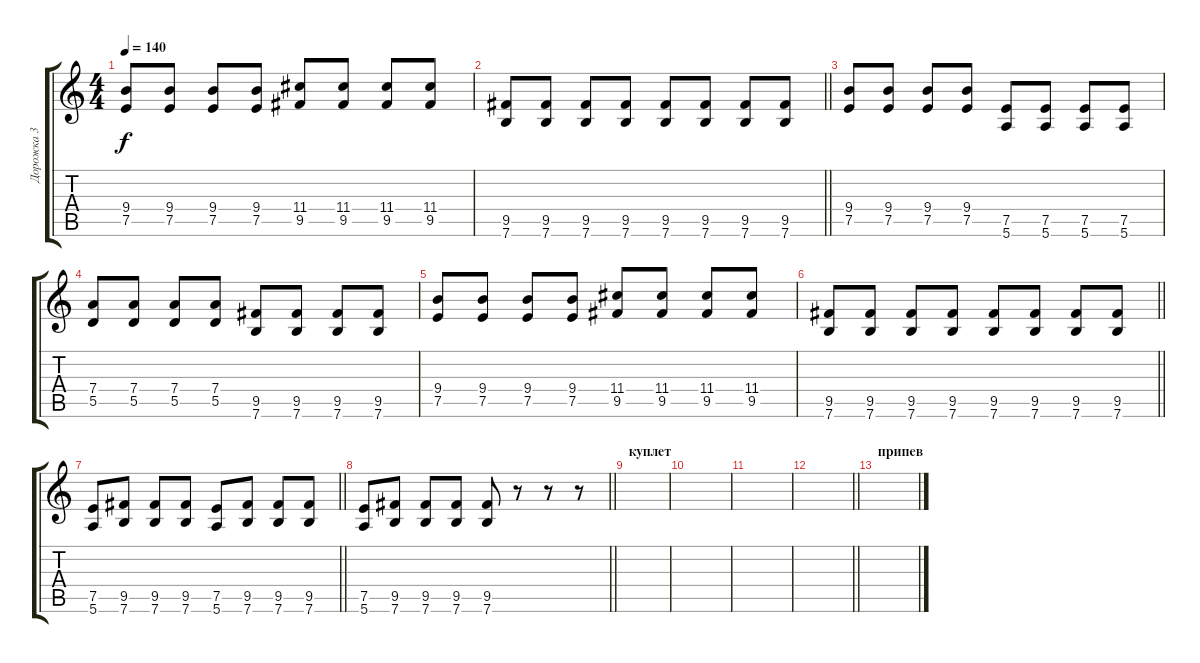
\track ("Дорожка 3" "Дорожка 3") {instrument distortionguitar}
\staff {score tabs}
\tuning (E4 B3 G3 D3 A2 E2) {hide}
\ts (4 4)
\tempo 140
\clef g2
\ks c
(9.4 7.5).8{dy f} (9.4 7.5).8 (9.4 7.5).8 (9.4 7.5).8 (11.4 9.5).8 (11.4 9.5).8 (11.4 9.5).8 (11.4 9.5).8 |
\barLineRight lightlight
(9.5 7.6).8 (9.5 7.6).8 (9.5 7.6).8 (9.5 7.6).8 (9.5 7.6).8 (9.5 7.6).8 (9.5 7.6).8 (9.5 7.6).8 |
(9.4 7.5).8 (9.4 7.5).8 (9.4 7.5).8 (9.4 7.5).8 (7.5 5.6).8 (7.5 5.6).8 (7.5 5.6).8 (7.5 5.6).8 |
(7.4 5.5).8 (7.4 5.5).8 (7.4 5.5).8 (7.4 5.5).8 (9.5 7.6).8 (9.5 7.6).8 (9.5 7.6).8 (9.5 7.6).8 |
(9.4 7.5).8 (9.4 7.5).8 (9.4 7.5).8 (9.4 7.5).8 (11.4 9.5).8 (11.4 9.5).8 (11.4 9.5).8 (11.4 9.5).8 |
\barLineRight lightlight
(9.5 7.6).8 (9.5 7.6).8 (9.5 7.6).8 (9.5 7.6).8 (9.5 7.6).8 (9.5 7.6).8 (9.5 7.6).8 (9.5 7.6).8 |
\barLineRight lightlight
(7.5 5.6).8 (9.5 7.6).8 (9.5 7.6).8 (9.5 7.6).8 (7.5 5.6).8 (9.5 7.6).8 (9.5 7.6).8 (9.5 7.6).8 |
\barLineRight lightlight
(7.5 5.6).8 (9.5 7.6).8 (9.5 7.6).8 (9.5 7.6).8 (9.5 7.6).8 r.8 r.8 r.8 |
\section ("" "куплет")
|
|
|
\barLineRight lightlight
|
\section ("" "припев")
